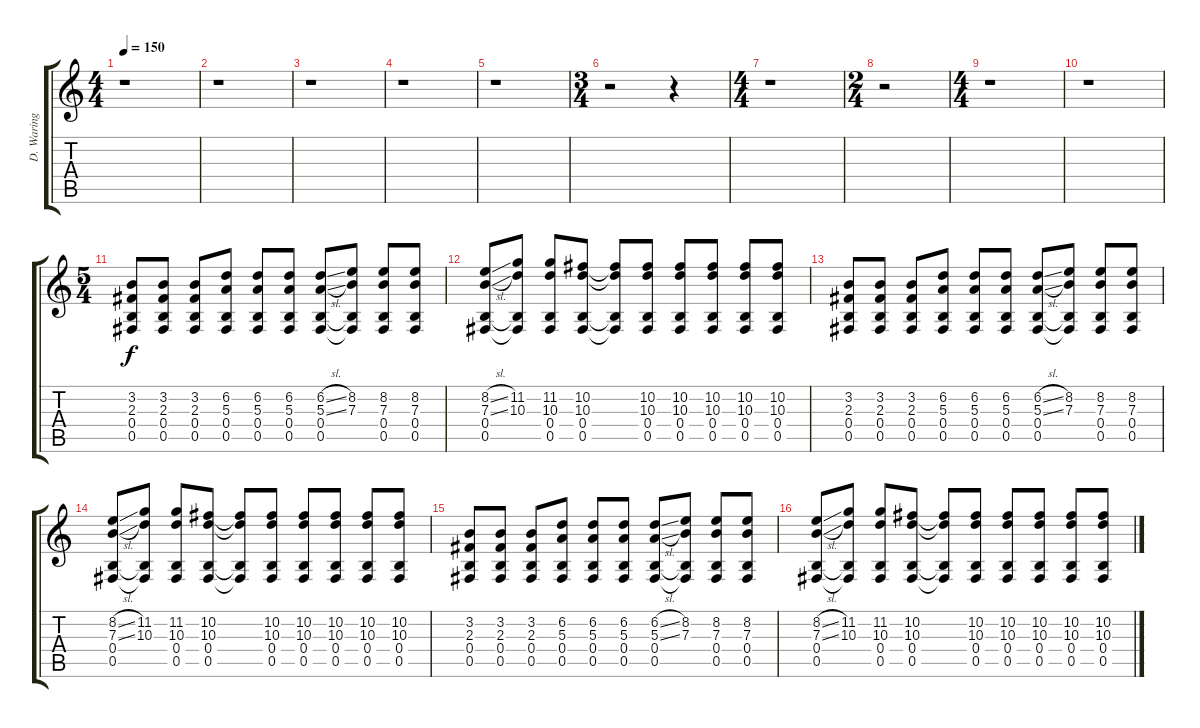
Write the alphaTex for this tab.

\track ("D. Waring Lead Gtr." "D. Waring ") {instrument electricguitarclean}
\staff {score tabs}
\tuning (Db4 Ab3 E3 B2 Gb2 Db2) {hide}
\ts (4 4)
\tempo 150
\clef g2
\ks c
r.1{dy f} |
r.1 |
r.1 |
r.1 |
r.1 |
\ts (3 4)
r.2 r.4 |
\ts (4 4)
r.1 |
\ts (2 4)
r.2 |
\ts (4 4)
r.1 |
r.1 |
\ts (5 4)
(3.2 2.3 0.4 0.5).8 (3.2 2.3 0.4 0.5).8 (3.2 2.3 0.4 0.5).8 (6.2 5.3 0.4 0.5).8 (6.2 5.3 0.4 0.5).8 (6.2 5.3 0.4 0.5).8 (6.2{sl} 5.3{sl} 0.4 0.5).8 (8.2 7.3 0.4{t} 0.5{t}).8 (8.2 7.3 0.4 0.5).8 (8.2 7.3 0.4 0.5).8 |
(8.2{sl} 7.3{sl} 0.4 0.5).8 (11.2 10.3 0.4{t} 0.5{t}).8 (11.2 10.3 0.4 0.5).8 (10.2 10.3 0.4 0.5).8 (10.2{t} 10.3{t} 0.4{t} 0.5{t}).8 (10.2 10.3 0.4 0.5).8 (10.2 10.3 0.4 0.5).8 (10.2 10.3 0.4 0.5).8 (10.2 10.3 0.4 0.5).8 (10.2 10.3 0.4 0.5).8 |
(3.2 2.3 0.4 0.5).8 (3.2 2.3 0.4 0.5).8 (3.2 2.3 0.4 0.5).8 (6.2 5.3 0.4 0.5).8 (6.2 5.3 0.4 0.5).8 (6.2 5.3 0.4 0.5).8 (6.2{sl} 5.3{sl} 0.4 0.5).8 (8.2 7.3 0.4{t} 0.5{t}).8 (8.2 7.3 0.4 0.5).8 (8.2 7.3 0.4 0.5).8 |
(8.2{sl} 7.3{sl} 0.4 0.5).8 (11.2 10.3 0.4{t} 0.5{t}).8 (11.2 10.3 0.4 0.5).8 (10.2 10.3 0.4 0.5).8 (10.2{t} 10.3{t} 0.4{t} 0.5{t}).8 (10.2 10.3 0.4 0.5).8 (10.2 10.3 0.4 0.5).8 (10.2 10.3 0.4 0.5).8 (10.2 10.3 0.4 0.5).8 (10.2 10.3 0.4 0.5).8 |
(3.2 2.3 0.4 0.5).8 (3.2 2.3 0.4 0.5).8 (3.2 2.3 0.4 0.5).8 (6.2 5.3 0.4 0.5).8 (6.2 5.3 0.4 0.5).8 (6.2 5.3 0.4 0.5).8 (6.2{sl} 5.3{sl} 0.4 0.5).8 (8.2 7.3 0.4{t} 0.5{t}).8 (8.2 7.3 0.4 0.5).8 (8.2 7.3 0.4 0.5).8 |
(8.2{sl} 7.3{sl} 0.4 0.5).8 (11.2 10.3 0.4{t} 0.5{t}).8 (11.2 10.3 0.4 0.5).8 (10.2 10.3 0.4 0.5).8 (10.2{t} 10.3{t} 0.4{t} 0.5{t}).8 (10.2 10.3 0.4 0.5).8 (10.2 10.3 0.4 0.5).8 (10.2 10.3 0.4 0.5).8 (10.2 10.3 0.4 0.5).8 (10.2 10.3 0.4 0.5).8
